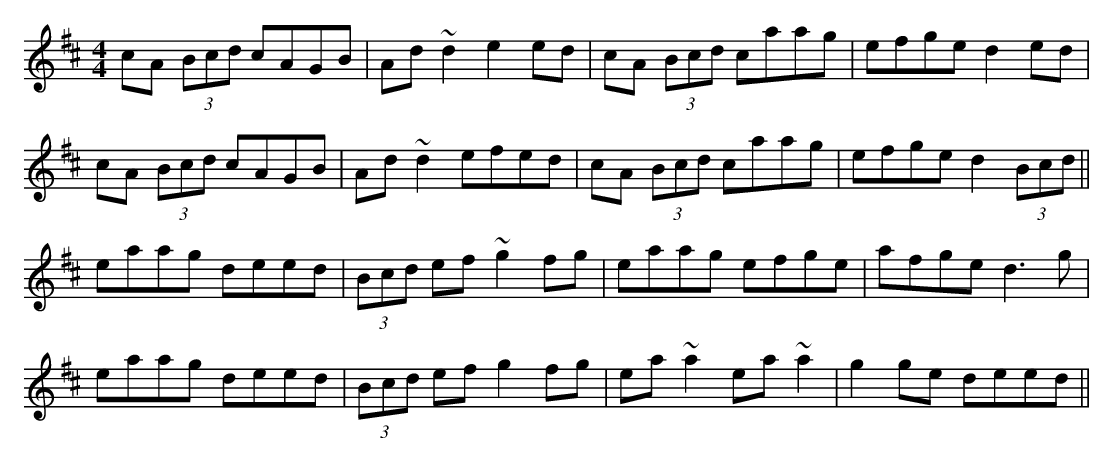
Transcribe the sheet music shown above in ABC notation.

X:1
M:4/4
K:Amix
cA (3Bcd cAGB|Ad~d2 e2ed|cA (3Bcd caag|efge d2ed|
cA (3Bcd cAGB|Ad~d2 efed|cA (3Bcd caag|efge d2 (3Bcd||
eaag deed|(3Bcd ef ~g2fg|eaag efge|afge d3g|
eaag deed|(3Bcd ef g2fg|ea~a2 ea~a2|g2ge deed||
